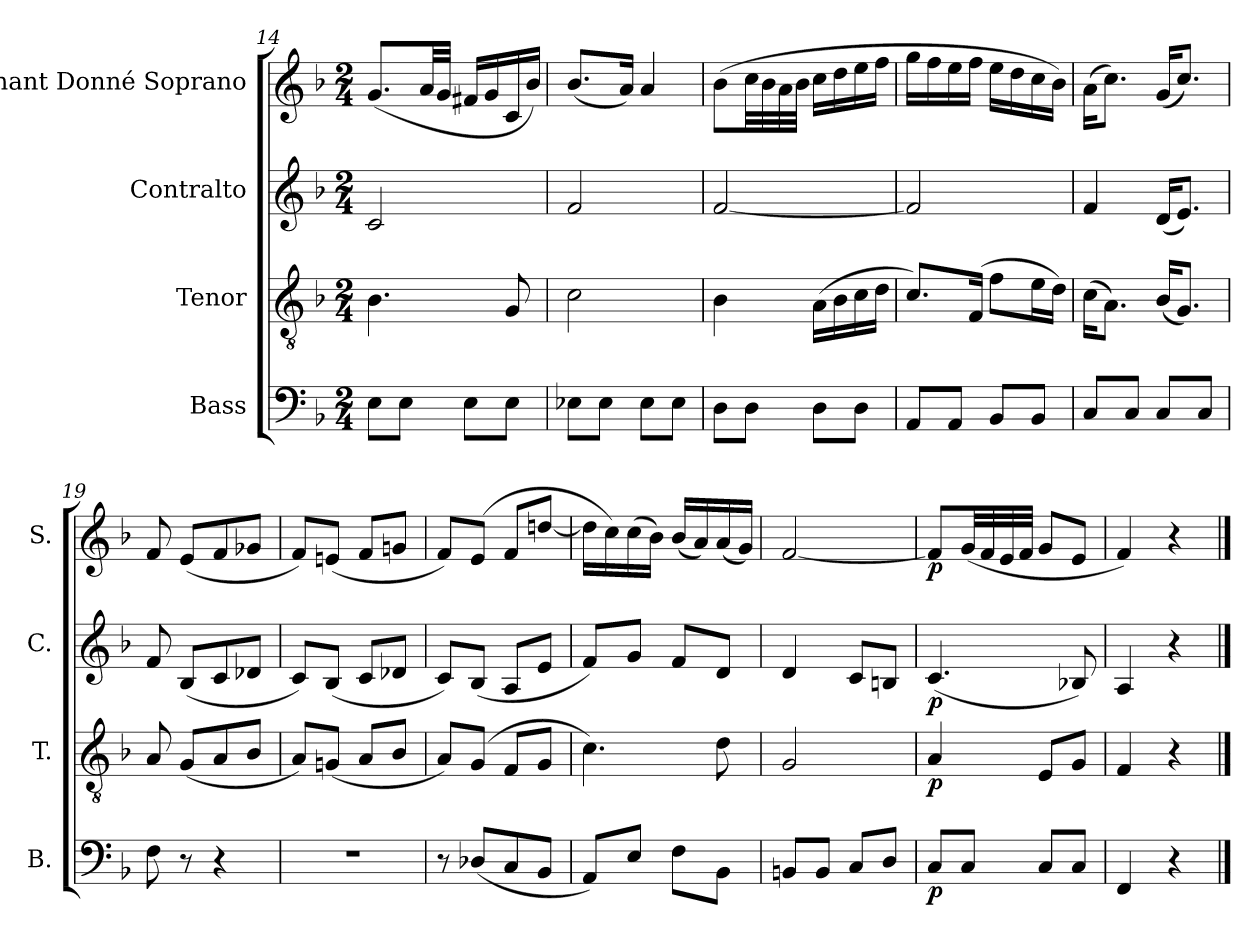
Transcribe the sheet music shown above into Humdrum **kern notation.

**kern	**dynam	**kern	**dynam	**kern	**dynam	**kern	**dynam
*part4	*part4	*part3	*part3	*part2	*part2	*part1	*part1
*staff4	*staff4	*staff3	*staff3	*staff2	*staff2	*staff1	*staff1
*I"Bass	*	*I"Tenor	*	*I"Contralto	*	*I"Chant Donné Soprano	*
*I'B.	*	*I'T.	*	*I'C.	*	*I'S.	*
*clefF4	*	*clefGv2	*	*clefG2	*	*clefG2	*
*k[b-]	*	*k[b-]	*	*k[b-]	*	*k[b-]	*
*M2/4	*	*M2/4	*	*M2/4	*	*M2/4	*
=14	=14	=14	=14	=14	=14	=14	=14
8E\L	.	4.B-\	.	2c/	.	(8.g/L	.
8E\J	.	.	.	.	.	.	.
.	.	.	.	.	.	32a/LL	.
.	.	.	.	.	.	32g/JJJ	.
8E\L	.	.	.	.	.	16f#X/LL	.
.	.	.	.	.	.	16g/	.
8E\J	.	8G/	.	.	.	16c/	.
.	.	.	.	.	.	16b-/JJ)	.
=15	=15	=15	=15	=15	=15	=15	=15
8E-X\L	.	2c\	.	2f/	.	(8.b-/L	.
8E-\J	.	.	.	.	.	.	.
.	.	.	.	.	.	16a/Jk)	.
8E-\L	.	.	.	.	.	4a/	.
8E-\J	.	.	.	.	.	.	.
=16	=16	=16	=16	=16	=16	=16	=16
8D\L	.	4B-\	.	[2f/	.	(8b-\L	.
8D\J	.	.	.	.	.	32cc\LL	.
.	.	.	.	.	.	32b-\	.
.	.	.	.	.	.	32a\	.
.	.	.	.	.	.	32b-\JJJ	.
8D\L	.	(16A\LL	.	.	.	16cc\LL	.
.	.	16B-\	.	.	.	16dd\	.
8D\J	.	16c\	.	.	.	16ee\	.
.	.	16d\JJ	.	.	.	16ff\JJ	.
!!LO:LB:g=z
=17	=17	=17	=17	=17	=17	=17	=17
8AA/L	.	8.c/L)	.	2f/]	.	16gg\LL	.
.	.	.	.	.	.	16ff\	.
8AA/J	.	.	.	.	.	16ee\	.
.	.	(16F/Jk	.	.	.	16ff\JJ	.
8BB-/L	.	8f\L	.	.	.	16ee\LL	.
.	.	.	.	.	.	16dd\	.
8BB-/J	.	16e\L	.	.	.	16cc\	.
.	.	16d\JJ)	.	.	.	16b-\JJ)	.
=18	=18	=18	=18	=18	=18	=18	=18
8C/L	.	(16c\KL	.	4f/	.	(16a\KL	.
.	.	8.A\J)	.	.	.	8.cc\J)	.
8C/J	.	.	.	.	.	.	.
8C/L	.	(16B-/KL	.	(16d/KL	.	(16g/KL	.
.	.	8.G/J)	.	8.e/J)	.	8.cc/J)	.
8C/J	.	.	.	.	.	.	.
=19	=19	=19	=19	=19	=19	=19	=19
8F\	.	8A/	.	8f/	.	8f/	.
8r	.	(8G/L	.	(8B-/L	.	(8e/L	.
4r	.	8A/	.	8c/	.	8f/	.
.	.	8B-/J	.	8d-X/J	.	8g-X/J	.
=20	=20	=20	=20	=20	=20	=20	=20
2r	.	8A/L)	.	8c/L)	.	8f/L)	.
.	.	(8Gn/J	.	(8B-/J	.	(8en/J	.
.	.	8A/L	.	8c/L	.	8f/L	.
.	.	8B-/J	.	8d-X/J	.	8gn/J	.
!!LO:LB:g=z
=21	=21	=21	=21	=21	=21	=21	=21
8r	.	8A/L)	.	8c/L)	.	8f/L)	.
(8D-X/L	.	(8G/J	.	(8B-/J	.	(8e/J	.
8C/	.	8F/L	.	8A/L	.	8f/L	.
8BB-/J	.	8G/J	.	8e/J	.	[8ddn/J	.
=22	=22	=22	=22	=22	=22	=22	=22
8AA/L)	.	4.c\)	.	8f/L)	.	16dd\LL]	.
.	.	.	.	.	.	16cc\)	.
8E/J	.	.	.	8g/J	.	(16cc\	.
.	.	.	.	.	.	16b-\JJ)	.
8F\L	.	.	.	8f/L	.	(16b-/LL	.
.	.	.	.	.	.	16a/)	.
8BB-\J	.	8d\	.	8d/J	.	(16a/	.
.	.	.	.	.	.	16g/JJ)	.
=23	=23	=23	=23	=23	=23	=23	=23
8BBn/L	.	2G/	.	4d/	.	[2f/	.
8BB/J	.	.	.	.	.	.	.
8C/L	.	.	.	8c/L	.	.	.
8D/J	.	.	.	8Bn/J	.	.	.
=24	=24	=24	=24	=24	=24	=24	=24
!	!LO:DY:b	!	!LO:DY:b	!	!LO:DY:b	!	!LO:DY:b
8C/L	p	4A/	p	(4.c/	p	8f/L]	p
8C/J	.	.	.	.	.	(32g/LL	.
.	.	.	.	.	.	32f/	.
.	.	.	.	.	.	32e/	.
.	.	.	.	.	.	32f/JJJ	.
8C/L	.	8E/L	.	.	.	8g/L	.
8C/J	.	8G/J	.	8B-X/)	.	8e/J	.
=25	=25	=25	=25	=25	=25	=25	=25
4FF/	.	4F/	.	4A/	.	4f/)	.
4r	.	4r	.	4r	.	4r	.
==	==	==	==	==	==	==	==
*-	*-	*-	*-	*-	*-	*-	*-
